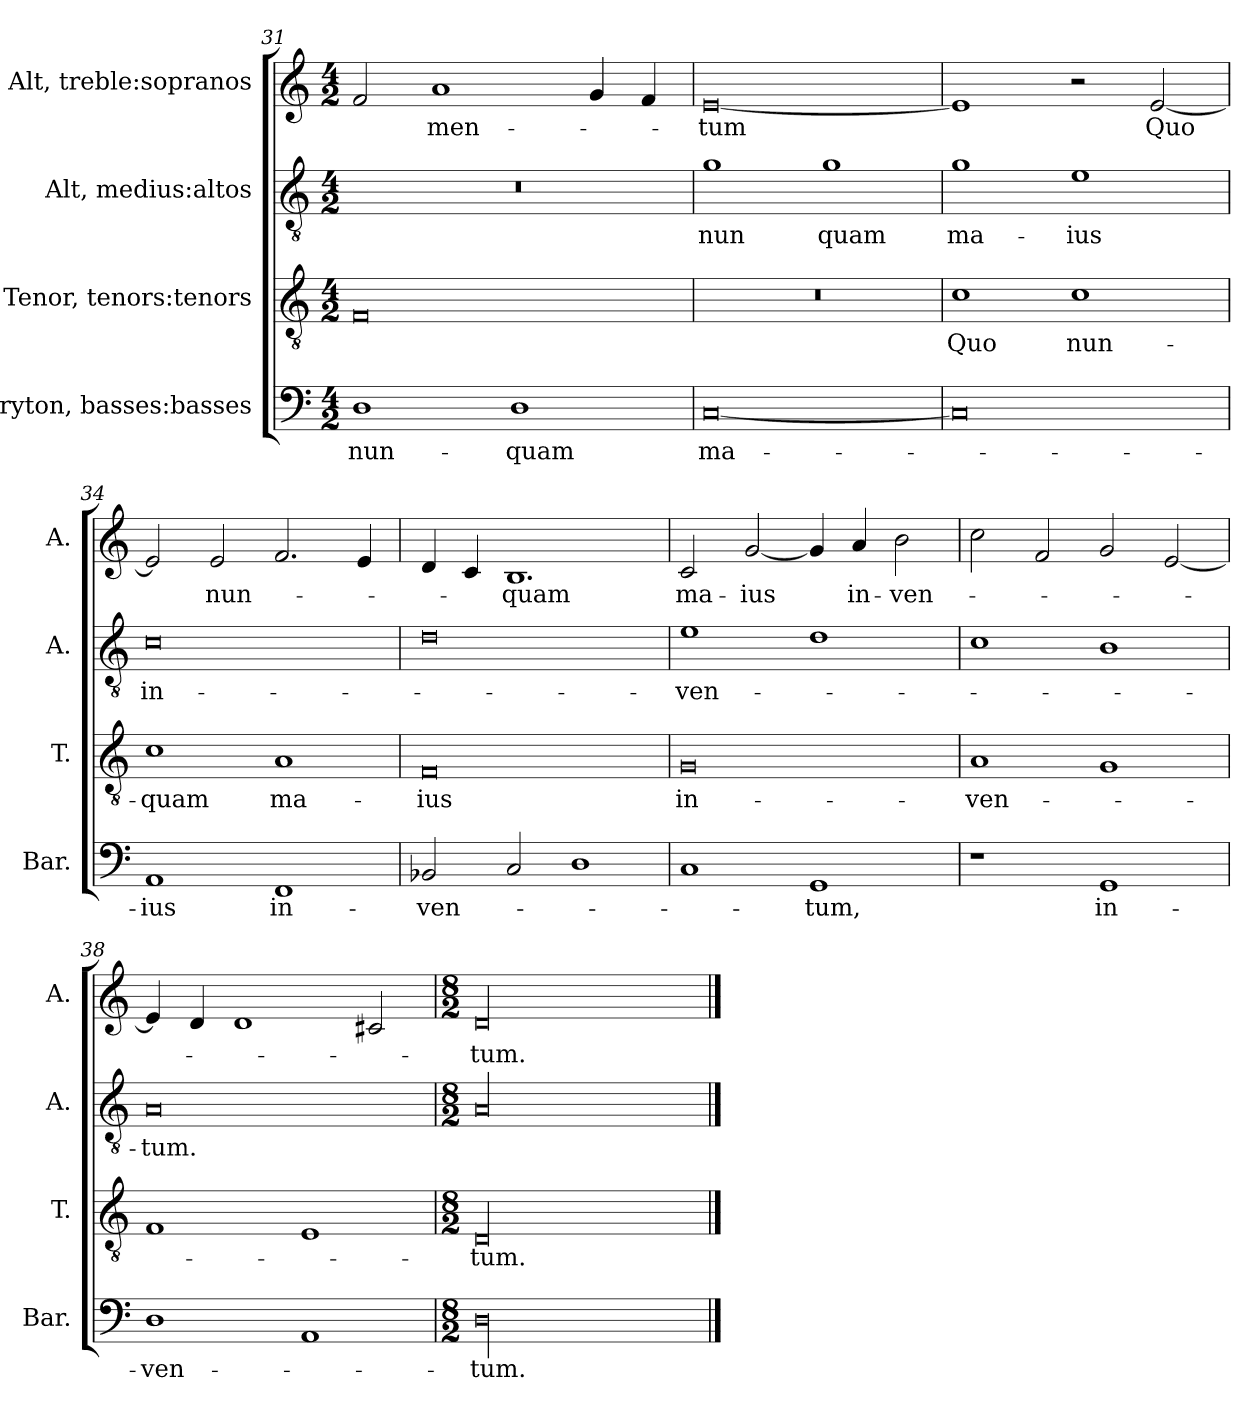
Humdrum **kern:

**kern	**text	**kern	**text	**kern	**text	**kern	**text
*part4	*part4	*part3	*part3	*part2	*part2	*part1	*part1
*staff4	*staff4	*staff3	*staff3	*staff2	*staff2	*staff1	*staff1
*I"Baryton, basses:basses	*	*I"Tenor, tenors:tenors	*	*I"Alt, medius:altos	*	*I"Alt, treble:sopranos	*
*I'Bar.	*	*I'T.	*	*I'A.	*	*I'A.	*
*clefF4	*	*clefGv2	*	*clefGv2	*	*clefG2	*
*k[]	*	*k[]	*	*k[]	*	*k[]	*
*M4/2	*	*M4/2	*	*M4/2	*	*M4/2	*
=31	=31	=31	=31	=31	=31	=31	=31
!	!LO:LY:b	!	!	!	!	!	!
1D	nun-	0F	.	0r	.	2f/	.
!	!	!	!	!	!	!	!LO:LY:b
.	.	.	.	.	.	1a	-men-
!	!LO:LY:b	!	!	!	!	!	!
1D	-quam	.	.	.	.	.	.
.	.	.	.	.	.	4g/	.
.	.	.	.	.	.	4f/	.
=32	=32	=32	=32	=32	=32	=32	=32
!	!LO:LY:b	!	!	!	!LO:LY:b	!	!LO:LY:b
[0C	ma-	0r	.	1g	nun	[0e	-tum
!	!	!	!	!	!LO:LY:b	!	!
.	.	.	.	1g	quam	.	.
!!LO:LB:g=z
=33	=33	=33	=33	=33	=33	=33	=33
!	!	!	!LO:LY:b	!	!LO:LY:b	!	!
0C]	.	1c	Quo	1g	ma-	1e]	.
!	!	!	!LO:LY:b	!	!LO:LY:b	!	!
.	.	1c	nun-	1e	-ius	2r	.
!	!	!	!	!	!	!	!LO:LY:b
.	.	.	.	.	.	[2e/	Quo
=34	=34	=34	=34	=34	=34	=34	=34
!	!LO:LY:b	!	!LO:LY:b	!	!LO:LY:b	!	!
1AA	-ius	1c	-quam	0c	in-	2e/]	.
!	!	!	!	!	!	!	!LO:LY:b
.	.	.	.	.	.	2e/	nun-
!	!LO:LY:b	!	!LO:LY:b	!	!	!	!
1FF	in-	1A	ma-	.	.	2.f/	.
.	.	.	.	.	.	4e/	.
=35	=35	=35	=35	=35	=35	=35	=35
!	!LO:LY:b	!	!LO:LY:b	!	!	!	!
2BB-X/	-ven-	0F	-ius	0d	.	4d/	.
.	.	.	.	.	.	4c/	.
!	!	!	!	!	!	!	!LO:LY:b
2C/	.	.	.	.	.	1.B	-quam
1D	.	.	.	.	.	.	.
=36	=36	=36	=36	=36	=36	=36	=36
!	!	!	!LO:LY:b	!	!LO:LY:b	!	!LO:LY:b
1C	.	0G	in-	1e	-ven-	2c/	ma-
!	!	!	!	!	!	!	!LO:LY:b
.	.	.	.	.	.	[2g/	-ius
!	!LO:LY:b	!	!	!	!	!	!
1GG	-tum,	.	.	1d	.	4g/]	.
!	!	!	!	!	!	!	!LO:LY:b
.	.	.	.	.	.	4a/	in-
!	!	!	!	!	!	!	!LO:LY:b
.	.	.	.	.	.	2b\	-ven-
=37	=37	=37	=37	=37	=37	=37	=37
!	!	!	!LO:LY:b	!	!	!	!
1r	.	1A	-ven-	1c	.	2cc\	.
.	.	.	.	.	.	2f/	.
!	!LO:LY:b	!	!	!	!	!	!
1GG	in-	1G	.	1B	.	2g/	.
.	.	.	.	.	.	[2e/	.
=38	=38	=38	=38	=38	=38	=38	=38
!	!LO:LY:b	!	!	!	!LO:LY:b	!	!
1D	-ven-	1F	.	0A	-tum.	4e/]	.
.	.	.	.	.	.	4d/	.
.	.	.	.	.	.	1d	.
1AA	.	1E	.	.	.	.	.
.	.	.	.	.	.	2c#X/	.
!!LO:PB:g=z
=39	=39	=39	=39	=39	=39	=39	=39
*M8/2	*	*M8/2	*	*M8/2	*	*M8/2	*
!	!LO:LY:b	!	!LO:LY:b	!	!	!	!LO:LY:b
00D\	-tum.	00D/	-tum.	00A/	.	00d/	-tum.
==	==	==	==	==	==	==	==
*-	*-	*-	*-	*-	*-	*-	*-
